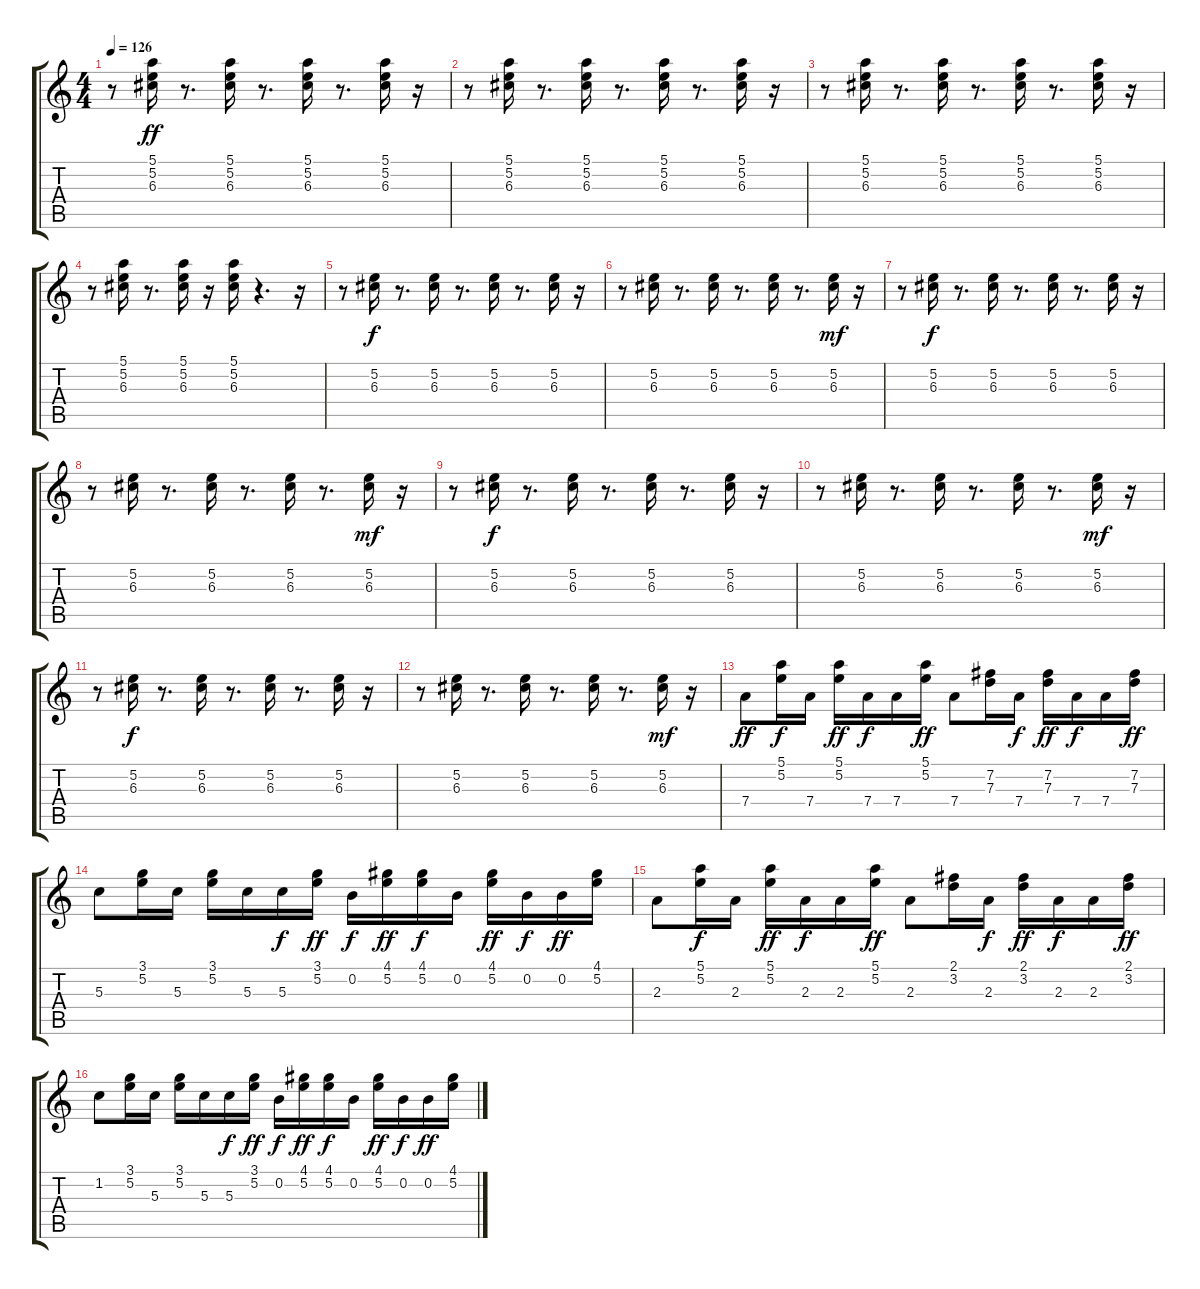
\track "" {instrument electricguitarclean}
\staff {score tabs}
\tuning (E4 B3 G3 D3 A2 E2) {hide}
\ts (4 4)
\tempo 126
\clef g2
\ks c
r.8{dy ff} (5.1 5.2 6.3).16 r.8{d} (5.1 5.2 6.3).16 r.8{d} (5.1 5.2 6.3).16 r.8{d} (5.1 5.2 6.3).16 r.16 |
r.8 (5.1 5.2 6.3).16 r.8{d} (5.1 5.2 6.3).16 r.8{d} (5.1 5.2 6.3).16 r.8{d} (5.1 5.2 6.3).16 r.16 |
r.8 (5.1 5.2 6.3).16 r.8{d} (5.1 5.2 6.3).16 r.8{d} (5.1 5.2 6.3).16 r.8{d} (5.1 5.2 6.3).16 r.16 |
r.8 (5.1 5.2 6.3).16 r.8{d} (5.1 5.2 6.3).16 r.16 (5.1 5.2 6.3).16 r.4{d} r.16 |
r.8 (5.2 6.3).16{dy f} r.8{d} (5.2 6.3).16 r.8{d} (5.2 6.3).16 r.8{d} (5.2 6.3).16 r.16 |
r.8 (5.2 6.3).16 r.8{d} (5.2 6.3).16 r.8{d} (5.2 6.3).16 r.8{d} (5.2 6.3).16{dy mf} r.16 |
r.8 (5.2 6.3).16{dy f} r.8{d} (5.2 6.3).16 r.8{d} (5.2 6.3).16 r.8{d} (5.2 6.3).16 r.16 |
r.8 (5.2 6.3).16 r.8{d} (5.2 6.3).16 r.8{d} (5.2 6.3).16 r.8{d} (5.2 6.3).16{dy mf} r.16 |
r.8 (5.2 6.3).16{dy f} r.8{d} (5.2 6.3).16 r.8{d} (5.2 6.3).16 r.8{d} (5.2 6.3).16 r.16 |
r.8 (5.2 6.3).16 r.8{d} (5.2 6.3).16 r.8{d} (5.2 6.3).16 r.8{d} (5.2 6.3).16{dy mf} r.16 |
r.8 (5.2 6.3).16{dy f} r.8{d} (5.2 6.3).16 r.8{d} (5.2 6.3).16 r.8{d} (5.2 6.3).16 r.16 |
r.8 (5.2 6.3).16 r.8{d} (5.2 6.3).16 r.8{d} (5.2 6.3).16 r.8{d} (5.2 6.3).16{dy mf} r.16 |
7.4.8{dy ff} (5.1 5.2).16{dy f} 7.4.16 (5.1 5.2).16{dy ff} 7.4.16{dy f} 7.4.16 (5.1 5.2).16{dy ff} 7.4.8 (7.2 7.3).16 7.4.16{dy f} (7.2 7.3).16{dy ff} 7.4.16{dy f} 7.4.16 (7.2 7.3).16{dy ff} |
5.3.8 (3.1 5.2).16 5.3.16 (3.1 5.2).16 5.3.16 5.3.16{dy f} (3.1 5.2).16{dy ff} 0.2.16{dy f} (4.1 5.2).16{dy ff} (4.1 5.2).16{dy f} 0.2.16 (4.1 5.2).16{dy ff} 0.2.16{dy f} 0.2.16{dy ff} (4.1 5.2).16 |
2.3.8 (5.1 5.2).16{dy f} 2.3.16 (5.1 5.2).16{dy ff} 2.3.16{dy f} 2.3.16 (5.1 5.2).16{dy ff} 2.3.8 (2.1 3.2).16 2.3.16{dy f} (2.1 3.2).16{dy ff} 2.3.16{dy f} 2.3.16 (2.1 3.2).16{dy ff} |
1.2.8 (3.1 5.2).16 5.3.16 (3.1 5.2).16 5.3.16 5.3.16{dy f} (3.1 5.2).16{dy ff} 0.2.16{dy f} (4.1 5.2).16{dy ff} (4.1 5.2).16{dy f} 0.2.16 (4.1 5.2).16{dy ff} 0.2.16{dy f} 0.2.16{dy ff} (4.1 5.2).16
